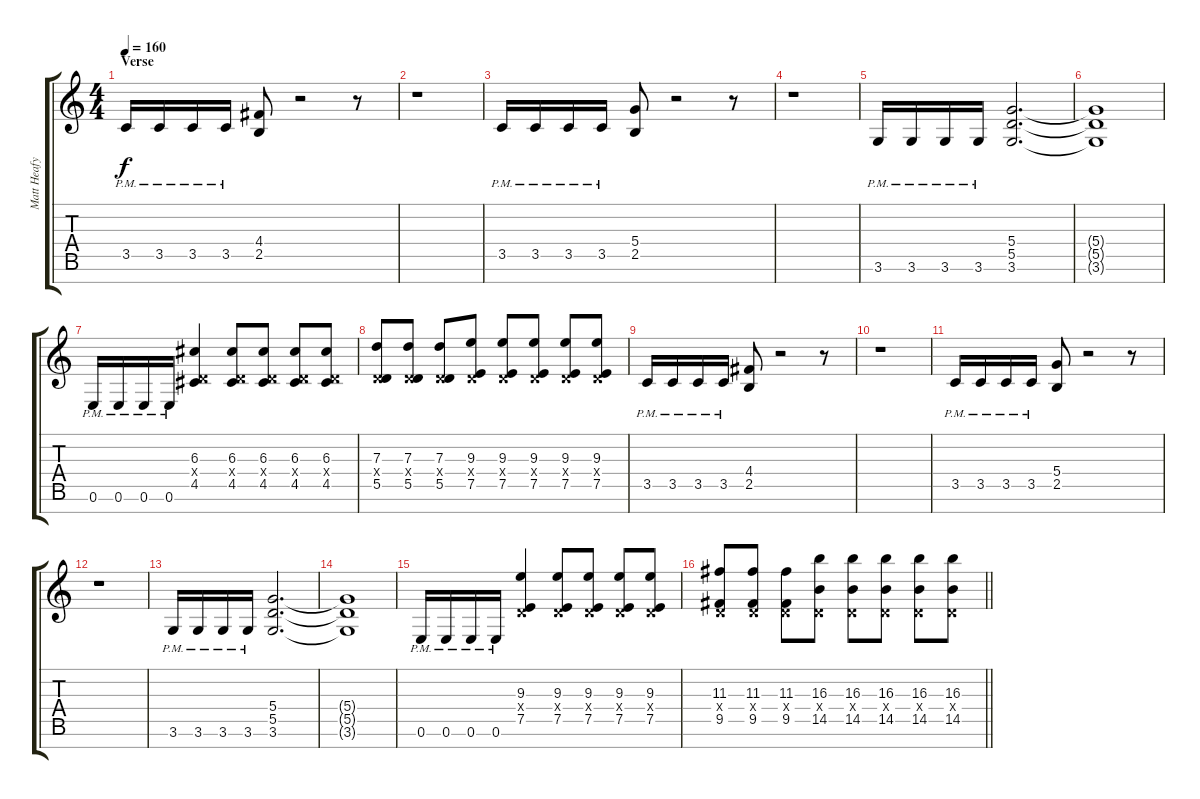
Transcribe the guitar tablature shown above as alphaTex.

\track ("Matt Heafy" "Matt Heafy") {instrument distortionguitar}
\staff {score tabs}
\tuning (E4 B3 G3 D3 A2 E2 B1) {hide}
\ts (4 4)
\section ("" "Verse")
\tempo 160
\clef g2
\ks c
3.5{pm}.16{dy f} 3.5{pm}.16 3.5{pm}.16 3.5{pm}.16 (4.4 2.5).8 r.2 r.8 |
r.1 |
3.5{pm}.16 3.5{pm}.16 3.5{pm}.16 3.5{pm}.16 (5.4 2.5).8 r.2 r.8 |
r.1 |
3.6{pm}.16 3.6{pm}.16 3.6{pm}.16 3.6{pm}.16 (5.4 5.5 3.6).2{d} |
(5.4{t} 5.5{t} 3.6{t}).1 |
0.6{pm}.16 0.6{pm}.16 0.6{pm}.16 0.6{pm}.16 (6.3 0.4{x} 4.5).4 (6.3 0.4{x} 4.5).8 (6.3 0.4{x} 4.5).8 (6.3 0.4{x} 4.5).8 (6.3 0.4{x} 4.5).8 |
(7.3 0.4{x} 5.5).8 (7.3 0.4{x} 5.5).8 (7.3 0.4{x} 5.5).8 (9.3 0.4{x} 7.5).8 (9.3 0.4{x} 7.5).8 (9.3 0.4{x} 7.5).8 (9.3 0.4{x} 7.5).8 (9.3 0.4{x} 7.5).8 |
3.5{pm}.16 3.5{pm}.16 3.5{pm}.16 3.5{pm}.16 (4.4 2.5).8 r.2 r.8 |
r.1 |
3.5{pm}.16 3.5{pm}.16 3.5{pm}.16 3.5{pm}.16 (5.4 2.5).8 r.2 r.8 |
r.1 |
3.6{pm}.16 3.6{pm}.16 3.6{pm}.16 3.6{pm}.16 (5.4 5.5 3.6).2{d} |
(5.4{t} 5.5{t} 3.6{t}).1 |
0.6{pm}.16 0.6{pm}.16 0.6{pm}.16 0.6{pm}.16 (9.3 0.4{x} 7.5).4 (9.3 0.4{x} 7.5).8 (9.3 0.4{x} 7.5).8 (9.3 0.4{x} 7.5).8 (9.3 0.4{x} 7.5).8 |
\barLineRight lightlight
(11.3 0.4{x} 9.5).8 (11.3 0.4{x} 9.5).8 (11.3 0.4{x} 9.5).8 (16.3 0.4{x} 14.5).8 (16.3 0.4{x} 14.5).8 (16.3 0.4{x} 14.5).8 (16.3 0.4{x} 14.5).8 (16.3 0.4{x} 14.5).8
